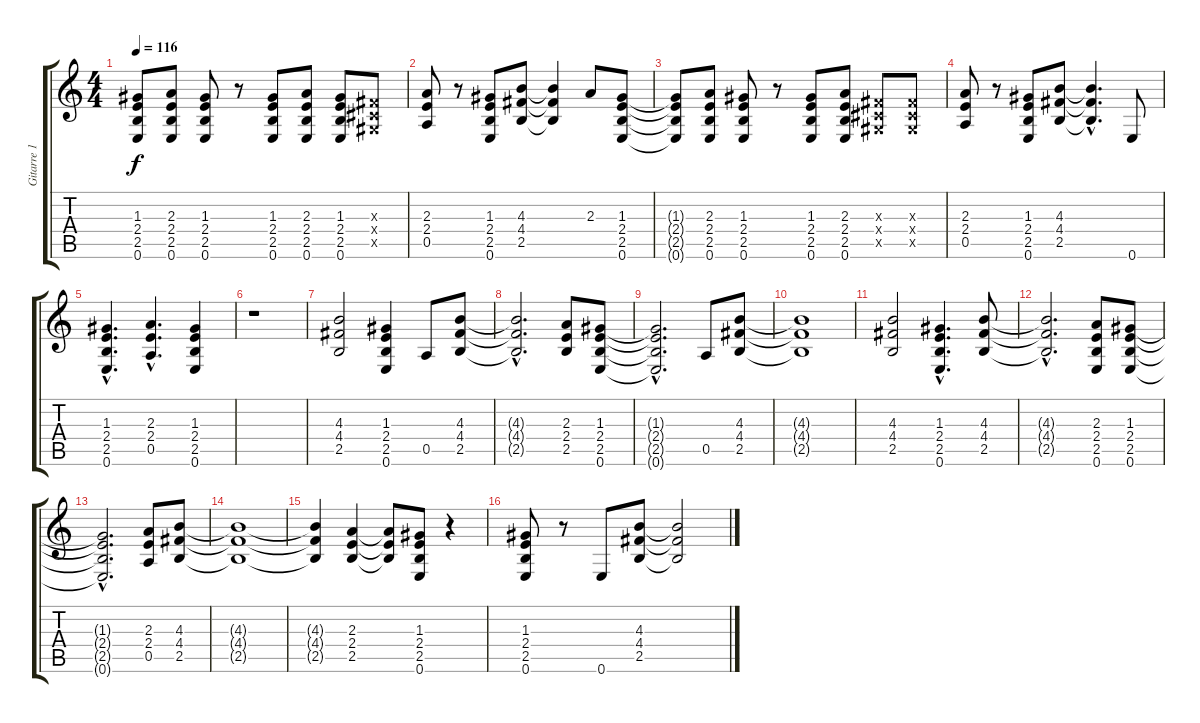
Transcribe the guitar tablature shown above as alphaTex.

\track ("Gitarre 1" "Gitarre 1") {instrument distortionguitar}
\staff {score tabs}
\tuning (E4 B3 G3 D3 A2 E2) {hide}
\ts (4 4)
\tempo 116
\clef g2
\ks c
(1.3{t} 2.4{t} 2.5{t} 0.6{t}).8{dy f} (2.3 2.4 2.5 0.6).8 (1.3 2.4 2.5 0.6).8 r.8 (1.3 2.4 2.5 0.6).8 (2.3 2.4 2.5 0.6).8 (1.3 2.4 2.5 0.6).8 (-1.3{x} -1.4{x} -1.5{x}).8 |
(2.3 2.4 0.5).8 r.8 (1.3 2.4 2.5 0.6).8 (4.3 4.4 2.5).8 (4.3{t} 4.4{t} 2.5{t}).4 2.3.8 (1.3 2.4 2.5 0.6).8 |
(1.3{t} 2.4{t} 2.5{t} 0.6{t}).8 (2.3 2.4 2.5 0.6).8 (1.3 2.4 2.5 0.6).8 r.8 (1.3 2.4 2.5 0.6).8 (2.3 2.4 2.5 0.6).8 (-1.3{x} -1.4{x} -1.5{x}).8 (-1.3{x} -1.4{x} -1.5{x}).8 |
(2.3 2.4 0.5).8 r.8 (1.3 2.4 2.5 0.6).8 (4.3 4.4 2.5).8 (4.3{hac t} 4.4{hac t} 2.5{hac t}).4{d} 0.6.8 |
(1.3{hac} 2.4{hac} 2.5{hac} 0.6{hac}).4{d} (2.3{hac} 2.4{hac} 0.5{hac}).4{d} (1.3 2.4 2.5 0.6).4 |
r.1 |
(4.3 4.4 2.5).2 (1.3 2.4 2.5 0.6).4 0.5.8 (4.3 4.4 2.5).8 |
(4.3{hac t} 4.4{hac t} 2.5{hac t}).2{d} (2.3 2.4 2.5).8 (1.3 2.4 2.5 0.6).8 |
(1.3{hac t} 2.4{hac t} 2.5{hac t} 0.6{hac t}).2{d} 0.5.8 (4.3 4.4 2.5).8 |
(4.3{t} 4.4{t} 2.5{t}).1 |
(4.3 4.4 2.5).2 (1.3{hac} 2.4{hac} 2.5{hac} 0.6{hac}).4{d} (4.3 4.4 2.5).8 |
(4.3{hac t} 4.4{hac t} 2.5{hac t}).2{d} (2.3 2.4 2.5 0.6).8 (1.3 2.4 2.5 0.6).8 |
(1.3{hac t} 2.4{hac t} 2.5{hac t} 0.6{hac t}).2{d} (2.3 2.4 0.5).8 (4.3 4.4 2.5).8 |
(4.3{t} 4.4{t} 2.5{t}).1 |
(4.3{t} 4.4{t} 2.5{t}).4 (2.3 2.4 2.5).4 (2.3{t} 2.4{t} 2.5{t}).8 (1.3 2.4 2.5 0.6).8 r.4 |
(1.3 2.4 2.5 0.6).8 r.8 0.6.8 (4.3 4.4 2.5).8 (4.3{t} 4.4{t} 2.5{t}).2
